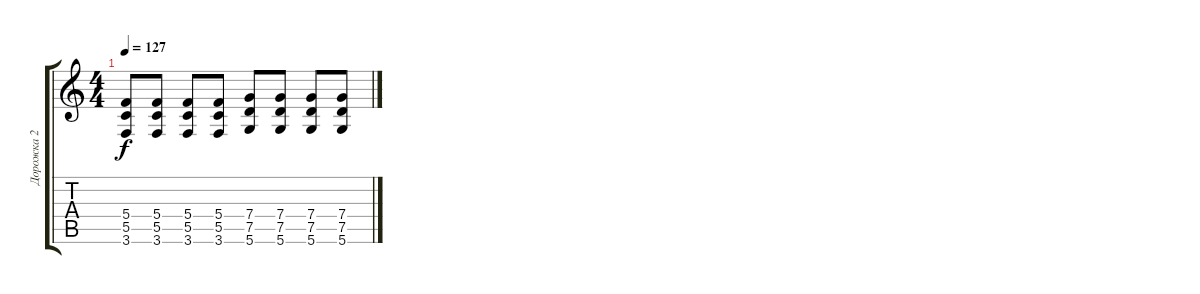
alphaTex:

\track ("Дорожка 2" "Дорожка 2") {instrument distortionguitar}
\staff {score tabs}
\tuning (D4 A3 F3 C3 G2 D2) {hide}
\ts (4 4)
\tempo 127
\clef g2
\ks c
(5.4 5.5 3.6).8{dy f} (5.4 5.5 3.6).8 (5.4 5.5 3.6).8 (5.4 5.5 3.6).8 (7.4 7.5 5.6).8 (7.4 7.5 5.6).8 (7.4 7.5 5.6).8 (7.4 7.5 5.6).8
